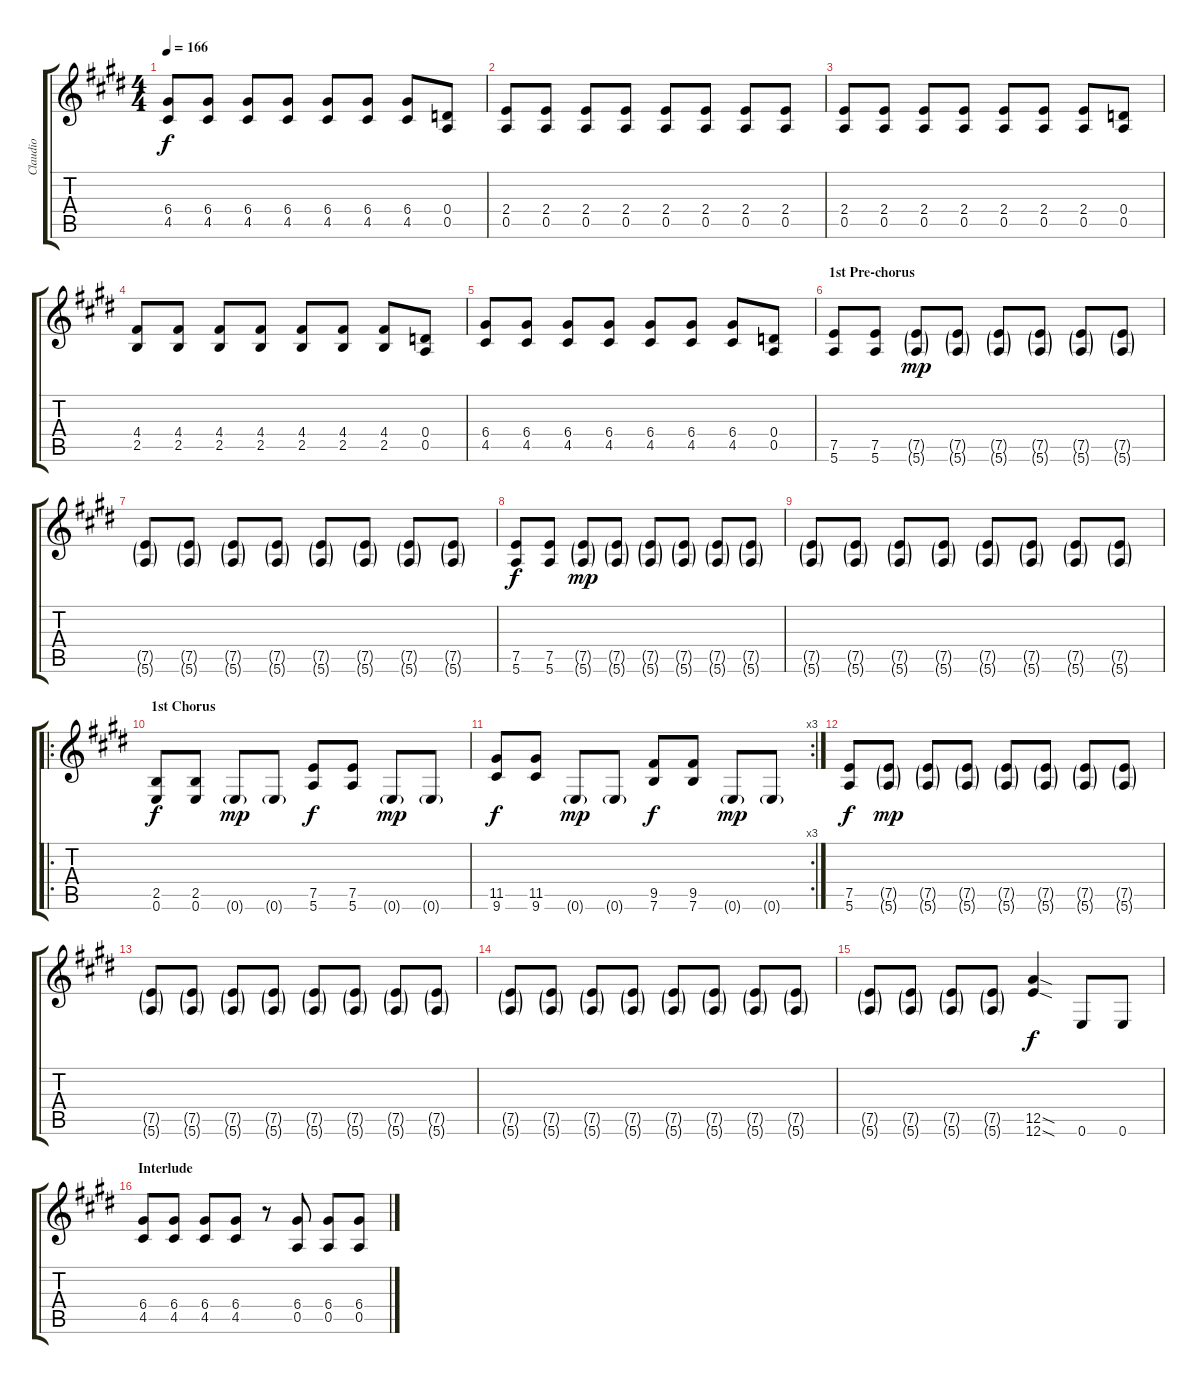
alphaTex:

\track ("Claudio" "Claudio") {instrument overdrivenguitar}
\staff {score tabs}
\tuning (E4 B3 G3 D3 A2 E2) {hide}
\ts (4 4)
\tempo 166
\clef g2
\ks e
(6.4 4.5).8{dy f} (6.4 4.5).8 (6.4 4.5).8 (6.4 4.5).8 (6.4 4.5).8 (6.4 4.5).8 (6.4 4.5).8 (0.4 0.5).8 |
(2.4 0.5).8 (2.4 0.5).8 (2.4 0.5).8 (2.4 0.5).8 (2.4 0.5).8 (2.4 0.5).8 (2.4 0.5).8 (2.4 0.5).8 |
(2.4 0.5).8 (2.4 0.5).8 (2.4 0.5).8 (2.4 0.5).8 (2.4 0.5).8 (2.4 0.5).8 (2.4 0.5).8 (0.4 0.5).8 |
(4.4 2.5).8 (4.4 2.5).8 (4.4 2.5).8 (4.4 2.5).8 (4.4 2.5).8 (4.4 2.5).8 (4.4 2.5).8 (0.4 0.5).8 |
(6.4 4.5).8 (6.4 4.5).8 (6.4 4.5).8 (6.4 4.5).8 (6.4 4.5).8 (6.4 4.5).8 (6.4 4.5).8 (0.4 0.5).8 |
\section ("" "1st Pre-chorus")
(7.5 5.6).8 (7.5 5.6).8 (7.5{g} 5.6{g}).8{dy mp} (7.5{g} 5.6{g}).8 (7.5{g} 5.6{g}).8 (7.5{g} 5.6{g}).8 (7.5{g} 5.6{g}).8 (7.5{g} 5.6{g}).8 |
(7.5{g} 5.6{g}).8 (7.5{g} 5.6{g}).8 (7.5{g} 5.6{g}).8 (7.5{g} 5.6{g}).8 (7.5{g} 5.6{g}).8 (7.5{g} 5.6{g}).8 (7.5{g} 5.6{g}).8 (7.5{g} 5.6{g}).8 |
(7.5 5.6).8{dy f} (7.5 5.6).8 (7.5{g} 5.6{g}).8{dy mp} (7.5{g} 5.6{g}).8 (7.5{g} 5.6{g}).8 (7.5{g} 5.6{g}).8 (7.5{g} 5.6{g}).8 (7.5{g} 5.6{g}).8 |
(7.5{g} 5.6{g}).8 (7.5{g} 5.6{g}).8 (7.5{g} 5.6{g}).8 (7.5{g} 5.6{g}).8 (7.5{g} 5.6{g}).8 (7.5{g} 5.6{g}).8 (7.5{g} 5.6{g}).8 (7.5{g} 5.6{g}).8 |
\ro
\section ("" "1st Chorus")
(2.5 0.6).8{dy f} (2.5 0.6).8 0.6{g}.8{dy mp} 0.6{g}.8 (7.5 5.6).8{dy f} (7.5 5.6).8 0.6{g}.8{dy mp} 0.6{g}.8 |
\rc 3
(11.5 9.6).8{dy f} (11.5 9.6).8 0.6{g}.8{dy mp} 0.6{g}.8 (9.5 7.6).8{dy f} (9.5 7.6).8 0.6{g}.8{dy mp} 0.6{g}.8 |
(7.5 5.6).8{dy f} (7.5{g} 5.6{g}).8{dy mp} (7.5{g} 5.6{g}).8 (7.5{g} 5.6{g}).8 (7.5{g} 5.6{g}).8 (7.5{g} 5.6{g}).8 (7.5{g} 5.6{g}).8 (7.5{g} 5.6{g}).8 |
(7.5{g} 5.6{g}).8 (7.5{g} 5.6{g}).8 (7.5{g} 5.6{g}).8 (7.5{g} 5.6{g}).8 (7.5{g} 5.6{g}).8 (7.5{g} 5.6{g}).8 (7.5{g} 5.6{g}).8 (7.5{g} 5.6{g}).8 |
(7.5{g} 5.6{g}).8 (7.5{g} 5.6{g}).8 (7.5{g} 5.6{g}).8 (7.5{g} 5.6{g}).8 (7.5{g} 5.6{g}).8 (7.5{g} 5.6{g}).8 (7.5{g} 5.6{g}).8 (7.5{g} 5.6{g}).8 |
(7.5{g} 5.6{g}).8 (7.5{g} 5.6{g}).8 (7.5{g} 5.6{g}).8 (7.5{g} 5.6{g}).8 (12.5{sod} 12.6{sod}).4{dy f} 0.6.8 0.6.8 |
\section ("" "Interlude")
(6.4 4.5).8 (6.4 4.5).8 (6.4 4.5).8 (6.4 4.5).8 r.8 (6.4 0.5).8 (6.4 0.5).8 (6.4 0.5).8
